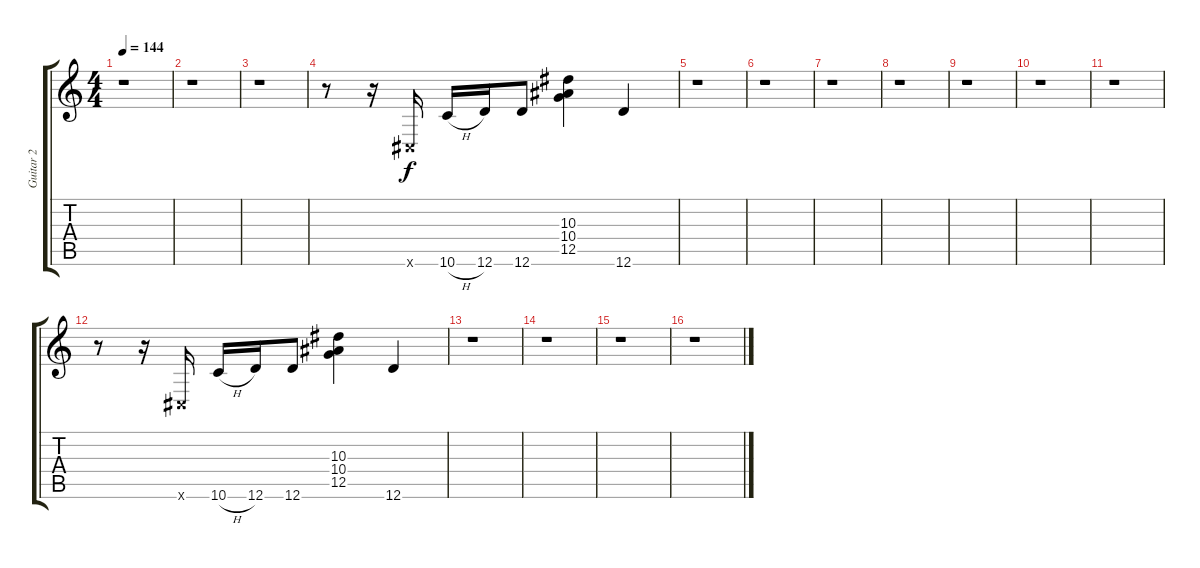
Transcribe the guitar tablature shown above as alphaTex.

\track ("Guitar 2" "Guitar 2") {instrument distortionguitar}
\staff {score tabs}
\tuning (D4 A3 F3 C3 G2 D2) {hide}
\ts (4 4)
\tempo 144
\clef g2
\ks c
r.1{dy f} |
r.1 |
r.1 |
r.8 r.16 -1.6{x}.16 10.6{h}.16 12.6.16 12.6.8 (10.3 10.4 12.5).4 12.6.4 |
r.1 |
r.1 |
r.1 |
r.1 |
r.1 |
r.1 |
r.1 |
r.8 r.16 -1.6{x}.16 10.6{h}.16 12.6.16 12.6.8 (10.3 10.4 12.5).4 12.6.4 |
r.1 |
r.1 |
r.1 |
r.1
